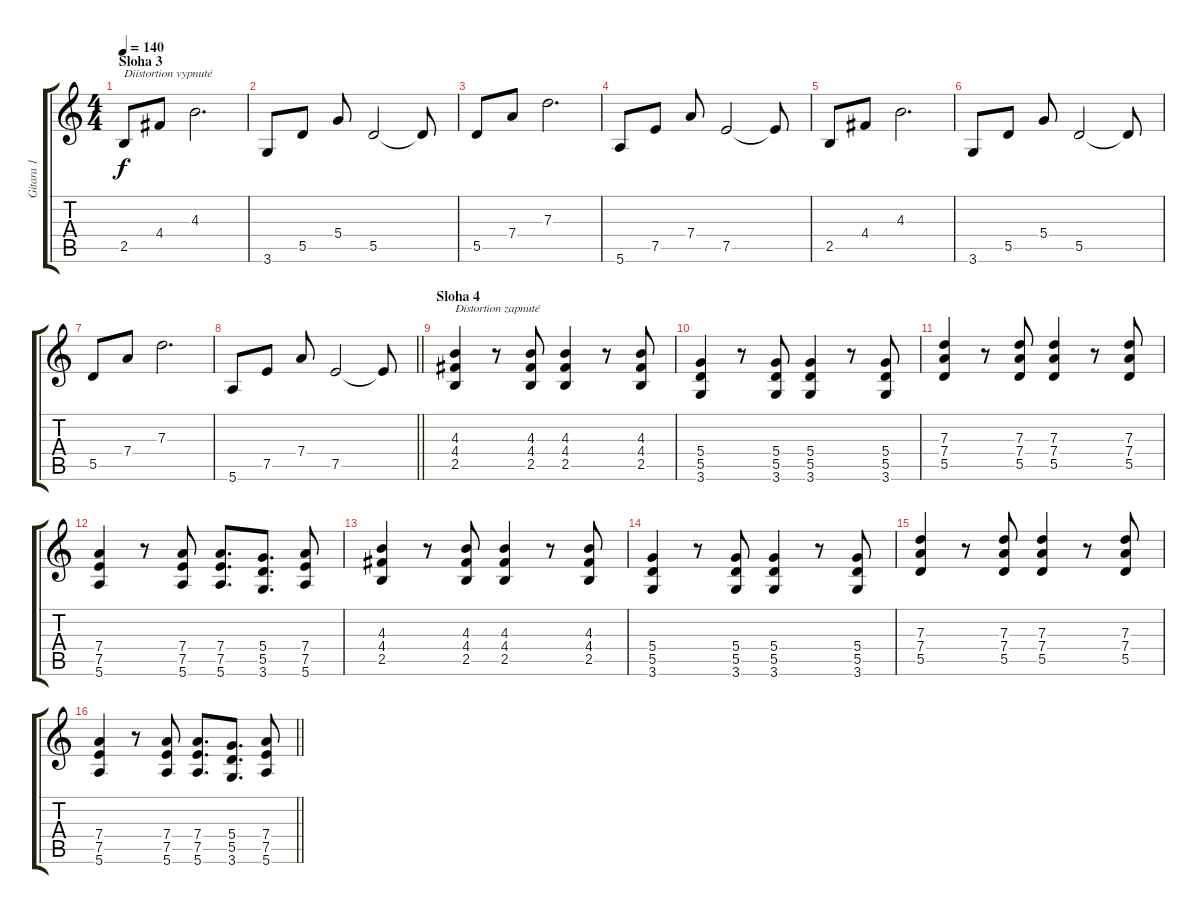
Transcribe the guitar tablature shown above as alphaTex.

\track ("Gitara 1" "Gitara 1") {instrument distortionguitar}
\staff {score tabs}
\tuning (E4 B3 G3 D3 A2 E2) {hide}
\ts (4 4)
\section ("" "Sloha 3")
\tempo 140
\clef g2
\ks c
2.5.8{txt "Diistortion vypnuté" dy f instrument electricguitarclean} 4.4.8 4.3.2{d} |
3.6.8 5.5.8 5.4.8 5.5.2 5.5{t}.8 |
5.5.8 7.4.8 7.3.2{d} |
5.6.8 7.5.8 7.4.8 7.5.2 7.5{t}.8 |
2.5.8 4.4.8 4.3.2{d} |
3.6.8 5.5.8 5.4.8 5.5.2 5.5{t}.8 |
5.5.8 7.4.8 7.3.2{d} |
\barLineRight lightlight
5.6.8 7.5.8 7.4.8 7.5.2 7.5{t}.8 |
\section ("" "Sloha 4")
(4.3 4.4 2.5).4{txt "Distortion zapnuté" instrument distortionguitar} r.8 (4.3 4.4 2.5).8 (4.3 4.4 2.5).4 r.8 (4.3 4.4 2.5).8 |
(5.4 5.5 3.6).4 r.8 (5.4 5.5 3.6).8 (5.4 5.5 3.6).4 r.8 (5.4 5.5 3.6).8 |
(7.3 7.4 5.5).4 r.8 (7.3 7.4 5.5).8 (7.3 7.4 5.5).4 r.8 (7.3 7.4 5.5).8 |
(7.4 7.5 5.6).4 r.8 (7.4 7.5 5.6).8 (7.4 7.5 5.6).8{d} (5.4 5.5 3.6).8{d} (7.4 7.5 5.6).8 |
(4.3 4.4 2.5).4 r.8 (4.3 4.4 2.5).8 (4.3 4.4 2.5).4 r.8 (4.3 4.4 2.5).8 |
(5.4 5.5 3.6).4 r.8 (5.4 5.5 3.6).8 (5.4 5.5 3.6).4 r.8 (5.4 5.5 3.6).8 |
(7.3 7.4 5.5).4 r.8 (7.3 7.4 5.5).8 (7.3 7.4 5.5).4 r.8 (7.3 7.4 5.5).8 |
\barLineRight lightlight
(7.4 7.5 5.6).4 r.8 (7.4 7.5 5.6).8 (7.4 7.5 5.6).8{d} (5.4 5.5 3.6).8{d} (7.4 7.5 5.6).8
